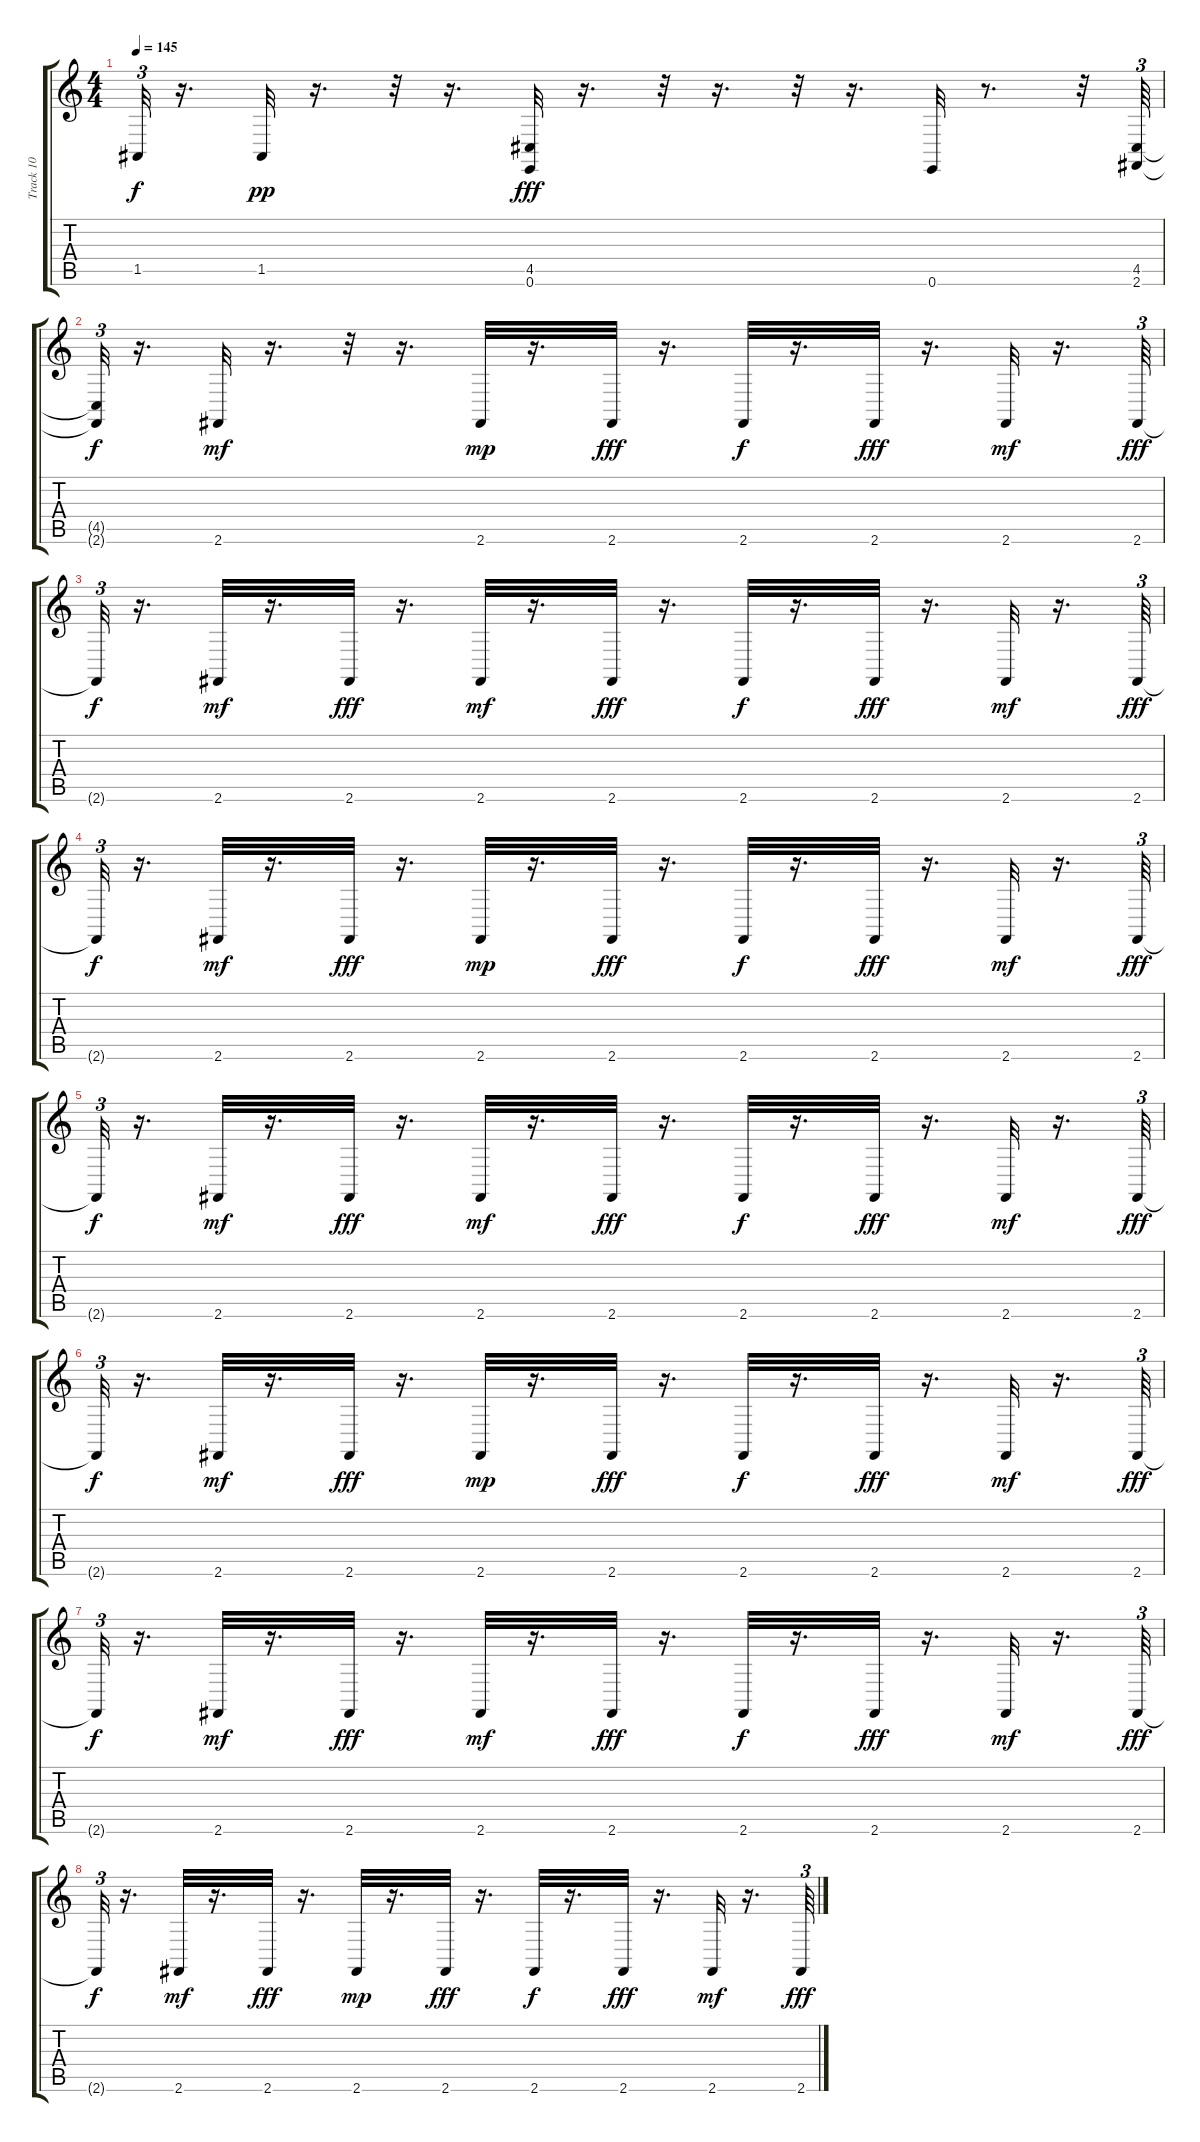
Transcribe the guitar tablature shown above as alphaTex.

\track ("Track 10" "Track 10") {instrument acousticgrandpiano}
\staff {score tabs}
\tuning (E4 B3 G3 D3 A2 E2) {hide}
\ts (4 4)
\tempo 145
\clef g2
\ks c
1.5{t}.32{tu (3 2) dy f} r.16{d} 1.5.32{dy pp} r.16{d} r.32 r.16{d} (4.5 0.6).32{dy fff} r.16{d} r.32 r.16{d} r.32 r.16{d} 0.6.32 r.8{d} r.32 (4.5 2.6).64{tu (3 2)} |
(4.5{t} 2.6{t}).32{tu (3 2) dy f} r.16{d} 2.6.32{dy mf} r.16{d} r.32 r.16{d} 2.6.32{dy mp} r.16{d} 2.6.32{dy fff} r.16{d} 2.6.32{dy f} r.16{d} 2.6.32{dy fff} r.16{d} 2.6.32{dy mf} r.16{d} 2.6.64{tu (3 2) dy fff} |
2.6{t}.32{tu (3 2) dy f} r.16{d} 2.6.32{dy mf} r.16{d} 2.6.32{dy fff} r.16{d} 2.6.32{dy mf} r.16{d} 2.6.32{dy fff} r.16{d} 2.6.32{dy f} r.16{d} 2.6.32{dy fff} r.16{d} 2.6.32{dy mf} r.16{d} 2.6.64{tu (3 2) dy fff} |
2.6{t}.32{tu (3 2) dy f} r.16{d} 2.6.32{dy mf} r.16{d} 2.6.32{dy fff} r.16{d} 2.6.32{dy mp} r.16{d} 2.6.32{dy fff} r.16{d} 2.6.32{dy f} r.16{d} 2.6.32{dy fff} r.16{d} 2.6.32{dy mf} r.16{d} 2.6.64{tu (3 2) dy fff} |
2.6{t}.32{tu (3 2) dy f} r.16{d} 2.6.32{dy mf} r.16{d} 2.6.32{dy fff} r.16{d} 2.6.32{dy mf} r.16{d} 2.6.32{dy fff} r.16{d} 2.6.32{dy f} r.16{d} 2.6.32{dy fff} r.16{d} 2.6.32{dy mf} r.16{d} 2.6.64{tu (3 2) dy fff} |
2.6{t}.32{tu (3 2) dy f} r.16{d} 2.6.32{dy mf} r.16{d} 2.6.32{dy fff} r.16{d} 2.6.32{dy mp} r.16{d} 2.6.32{dy fff} r.16{d} 2.6.32{dy f} r.16{d} 2.6.32{dy fff} r.16{d} 2.6.32{dy mf} r.16{d} 2.6.64{tu (3 2) dy fff} |
2.6{t}.32{tu (3 2) dy f} r.16{d} 2.6.32{dy mf} r.16{d} 2.6.32{dy fff} r.16{d} 2.6.32{dy mf} r.16{d} 2.6.32{dy fff} r.16{d} 2.6.32{dy f} r.16{d} 2.6.32{dy fff} r.16{d} 2.6.32{dy mf} r.16{d} 2.6.64{tu (3 2) dy fff} |
2.6{t}.32{tu (3 2) dy f} r.16{d} 2.6.32{dy mf} r.16{d} 2.6.32{dy fff} r.16{d} 2.6.32{dy mp} r.16{d} 2.6.32{dy fff} r.16{d} 2.6.32{dy f} r.16{d} 2.6.32{dy fff} r.16{d} 2.6.32{dy mf} r.16{d} 2.6.64{tu (3 2) dy fff}
